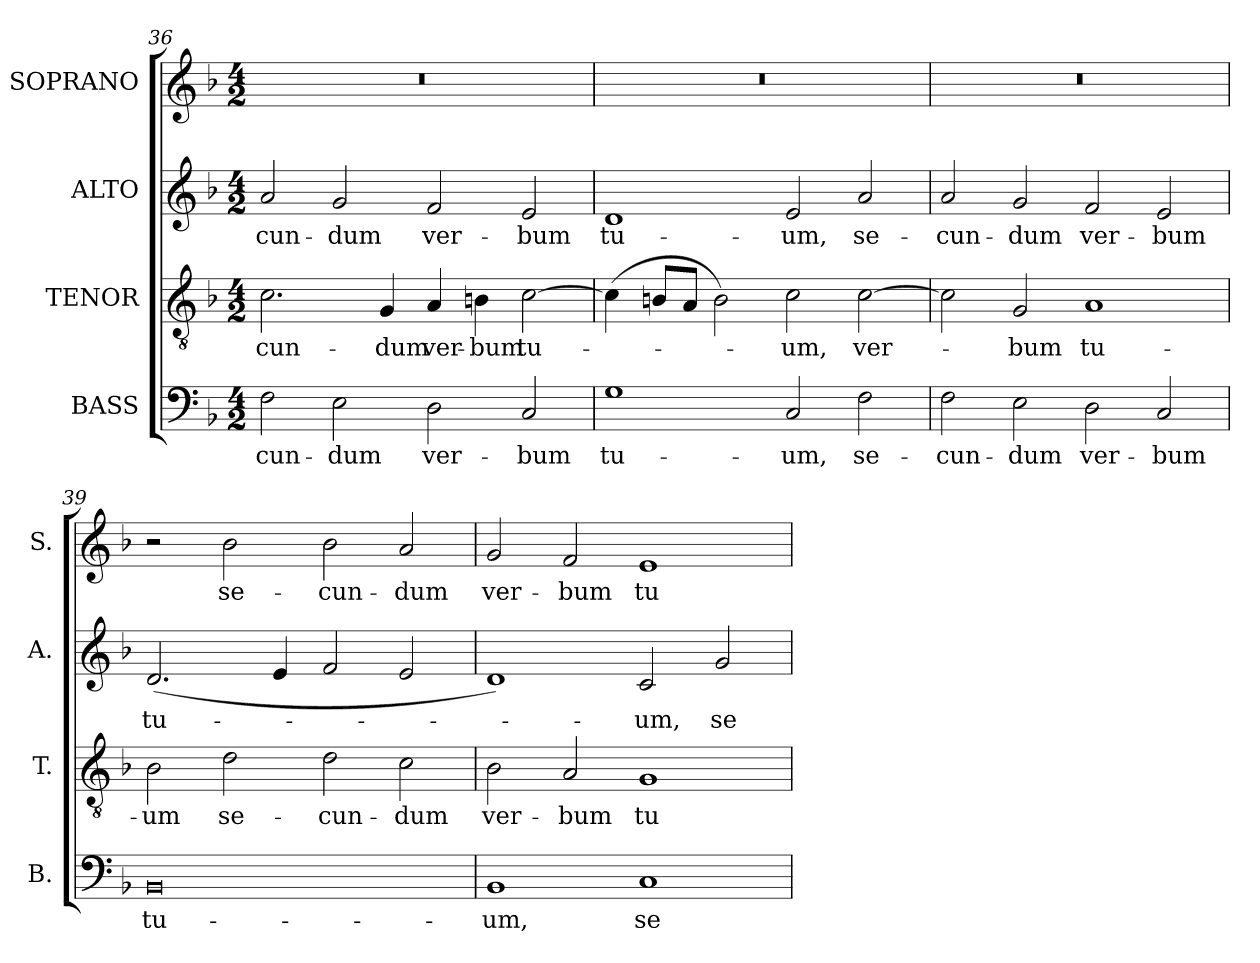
**kern	**text	**kern	**text	**kern	**text	**kern	**text
*part4	*part4	*part3	*part3	*part2	*part2	*part1	*part1
*staff4	*staff4	*staff3	*staff3	*staff2	*staff2	*staff1	*staff1
*I"BASS	*	*I"TENOR	*	*I"ALTO	*	*I"SOPRANO	*
*I'B.	*	*I'T.	*	*I'A.	*	*I'S.	*
*clefF4	*	*clefGv2	*	*clefG2	*	*clefG2	*
*	*	*ITrd7c12	*	*	*	*	*
*k[b-]	*	*k[b-]	*	*k[b-]	*	*k[b-]	*
*F:	*	*F:	*	*F:	*	*F:	*
*M4/2	*	*M4/2	*	*M4/2	*	*M4/2	*
=36	=36	=36	=36	=36	=36	=36	=36
!	!LO:LY:b:color=#000000	!	!	!	!	!	!
!	!	!	!LO:LY:b:color=#000000	!	!	!	!
!	!	!	!	!	!LO:LY:b:color=#000000	!LO:N:vis=1	!
2Fi\	-cun-	2.Ci\	-cun-	2ai/	-cun-	0r	.
!	!LO:LY:b:color=#000000	!	!	!	!	!	!
!	!	!	!	!	!LO:LY:b:color=#000000	!	!
2Ei\	-dum	.	.	2gi/	-dum	.	.
!	!	!	!LO:LY:b:color=#000000	!	!	!	!
.	.	4GGi/	-dum	.	.	.	.
!	!LO:LY:b:color=#000000	!	!	!	!	!	!
!	!	!	!LO:LY:b:color=#000000	!	!	!	!
!	!	!	!	!	!LO:LY:b:color=#000000	!	!
2Di\	ver-	4AAi/	ver-	2fi/	ver-	.	.
!	!	!	!LO:LY:b:color=#000000	!	!	!	!
.	.	4BBni\	-bum	.	.	.	.
!	!LO:LY:b:color=#000000	!	!	!	!	!	!
!	!	!	!LO:LY:b:color=#000000	!	!	!	!
!	!	!	!	!	!LO:LY:b:color=#000000	!	!
2Ci/	-bum	[2Ci\	tu-	2ei/	-bum	.	.
=37	=37	=37	=37	=37	=37	=37	=37
!	!LO:LY:b:color=#000000	!	!	!	!	!	!
!	!	!	!	!	!LO:LY:b:color=#000000	!LO:N:vis=1	!
1Gi	tu-	(4Ci\]	.	1di	tu-	0r	.
.	.	8BBni/L	.	.	.	.	.
.	.	8AAi/J	.	.	.	.	.
.	.	2BBi\)	.	.	.	.	.
!	!LO:LY:b:color=#000000	!	!	!	!	!	!
!	!	!	!LO:LY:b:color=#000000	!	!	!	!
!	!	!	!	!	!LO:LY:b:color=#000000	!	!
2Ci/	-um,	2Ci\	-um,	2ei/	-um,	.	.
!	!LO:LY:b:color=#000000	!	!	!	!	!	!
!	!	!	!LO:LY:b:color=#000000	!	!	!	!
!	!	!	!	!	!LO:LY:b:color=#000000	!	!
2Fi\	se-	[2Ci\	ver-	2ai/	se-	.	.
=38	=38	=38	=38	=38	=38	=38	=38
!	!LO:LY:b:color=#000000	!	!	!	!	!	!
!	!	!	!	!	!LO:LY:b:color=#000000	!LO:N:vis=1	!
2Fi\	-cun-	2Ci\]	.	2ai/	-cun-	0r	.
!	!LO:LY:b:color=#000000	!	!	!	!	!	!
!	!	!	!LO:LY:b:color=#000000	!	!	!	!
!	!	!	!	!	!LO:LY:b:color=#000000	!	!
2Ei\	-dum	2GGi/	-bum	2gi/	-dum	.	.
!	!LO:LY:b:color=#000000	!	!	!	!	!	!
!	!	!	!LO:LY:b:color=#000000	!	!	!	!
!	!	!	!	!	!LO:LY:b:color=#000000	!	!
2Di\	ver-	1AAi	tu-	2fi/	ver-	.	.
!	!LO:LY:b:color=#000000	!	!	!	!	!	!
!	!	!	!	!	!LO:LY:b:color=#000000	!	!
2Ci/	-bum	.	.	2ei/	-bum	.	.
=39	=39	=39	=39	=39	=39	=39	=39
!	!LO:LY:b:color=#000000	!	!	!	!	!	!
!	!	!	!LO:LY:b:color=#000000	!	!	!	!
!	!	!	!	!	!LO:LY:b:color=#000000	!	!
0BB-i	tu-	2BB-i\	-um	(2.di/	tu-	2r	.
!	!	!	!LO:LY:b:color=#000000	!	!	!	!
!	!	!	!	!	!	!	!LO:LY:b:color=#000000
.	.	2Di\	se-	.	.	2b-i\	se-
.	.	.	.	4ei/	.	.	.
!	!	!	!LO:LY:b:color=#000000	!	!	!	!
!	!	!	!	!	!	!	!LO:LY:b:color=#000000
.	.	2Di\	-cun-	2fi/	.	2b-i\	-cun-
!	!	!	!LO:LY:b:color=#000000	!	!	!	!
!	!	!	!	!	!	!	!LO:LY:b:color=#000000
.	.	2Ci\	-dum	2ei/	.	2ai/	-dum
!!LO:LB:g=z
=40	=40	=40	=40	=40	=40	=40	=40
!	!LO:LY:b:color=#000000	!	!	!	!	!	!
!	!	!	!LO:LY:b:color=#000000	!	!	!	!
!	!	!	!	!	!	!	!LO:LY:b:color=#000000
1BB-i	-um,	2BB-i\	ver-	1di)	.	2gi/	ver-
!	!	!	!LO:LY:b:color=#000000	!	!	!	!
!	!	!	!	!	!	!	!LO:LY:b:color=#000000
.	.	2AAi/	-bum	.	.	2fi/	-bum
!	!LO:LY:b:color=#000000	!	!	!	!	!	!
!	!	!	!LO:LY:b:color=#000000	!	!	!	!
!	!	!	!	!	!LO:LY:b:color=#000000	!	!
!	!	!	!	!	!	!	!LO:LY:b:color=#000000
1Ci	se-	1GGi	tu-	2ci/	-um,	1ei	tu-
!	!	!	!	!	!LO:LY:b:color=#000000	!	!
.	.	.	.	2gi/	se-	.	.
=	=	=	=	=	=	=	=
*-	*-	*-	*-	*-	*-	*-	*-
